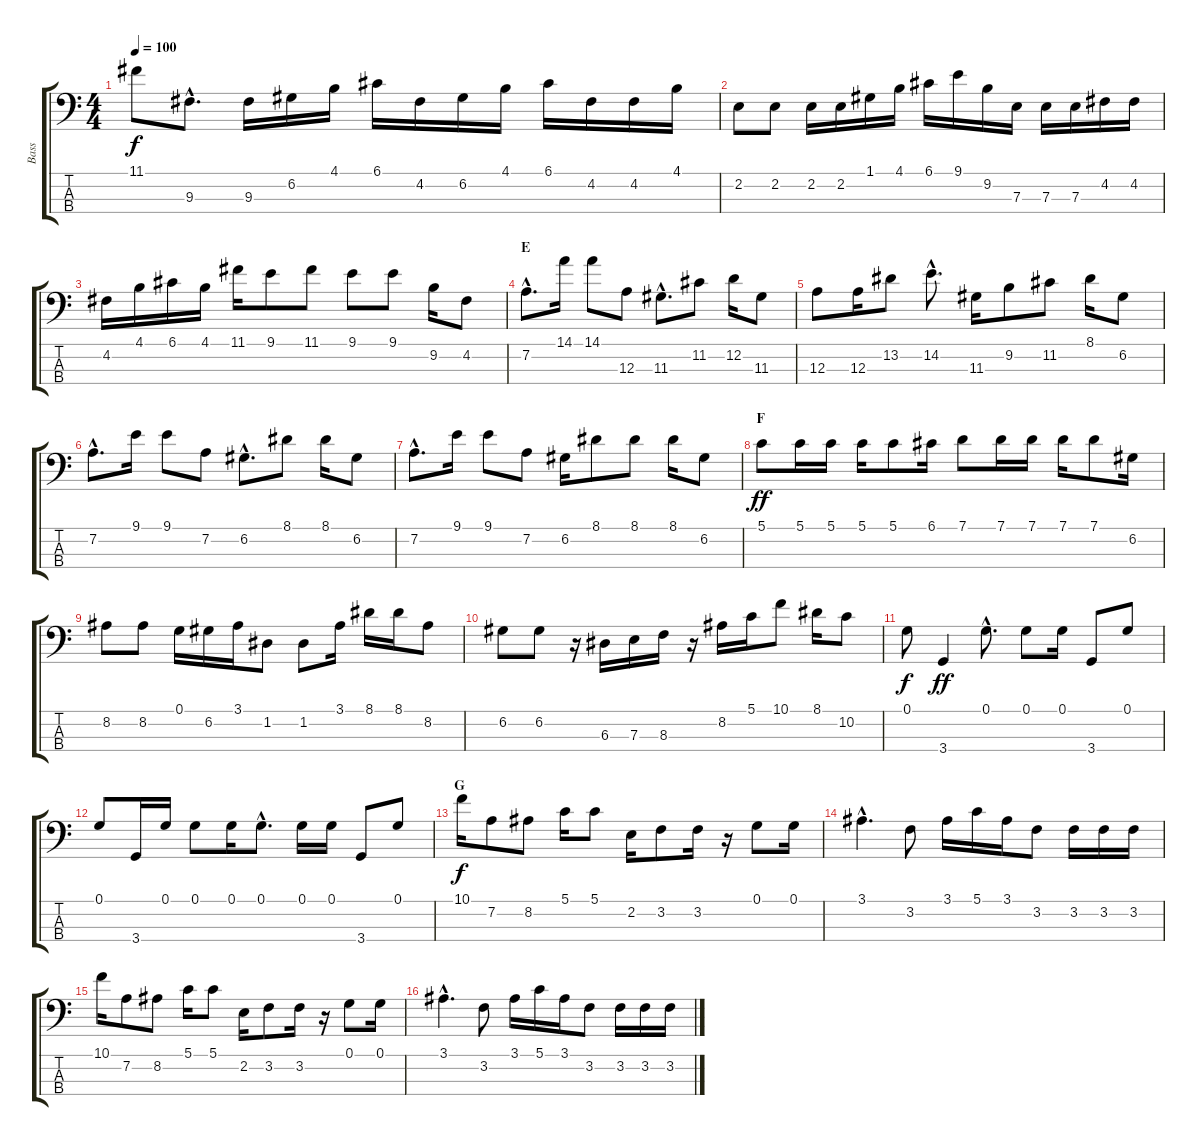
\track ("Bass" "Bass") {instrument acousticbass}
\staff {score tabs}
\tuning (G2 D2 A1 E1) {hide}
\ts (4 4)
\tempo 100
\clef f4
\ks c
11.1.8{dy f} 9.3{hac}.8{d} 9.3.16 6.2.16 4.1.16 6.1.16 4.2.16 6.2.16 4.1.16 6.1.16 4.2.16 4.2.16 4.1.16 |
2.2.8 2.2.8 2.2.16 2.2.16 1.1.16 4.1.16 6.1.16 9.1.16 9.2.16 7.3.16 7.3.16 7.3.16 4.2.16 4.2.16 |
4.2.16 4.1.16 6.1.16 4.1.16 11.1.16 9.1.8 11.1.8 9.1.8 9.1.8 9.2.16 4.2.8 |
\section ("" "E")
7.2{hac}.8{d} 14.1.16 14.1.8 12.3.8 11.3{hac}.8{d} 11.2.8 12.2.16 11.3.8 |
12.3.8 12.3.16 13.2.8 14.2{hac}.8{d} 11.3.16 9.2.8 11.2.8 8.1.16 6.2.8 |
7.2{hac}.8{d} 9.1.16 9.1.8 7.2.8 6.2{hac}.8{d} 8.1.8 8.1.16 6.2.8 |
7.2{hac}.8{d} 9.1.16 9.1.8 7.2.8 6.2.16 8.1.8 8.1.8 8.1.16 6.2.8 |
\section ("" "F")
5.1.8{dy ff} 5.1.16 5.1.16 5.1.16 5.1.8 6.1.16 7.1.8 7.1.16 7.1.16 7.1.16 7.1.8 6.2.16 |
8.2.8 8.2.8 0.1.16 6.2.16 3.1.16 1.2.8 1.2.8 3.1.16 8.1.16 8.1.16 8.2.8 |
6.2.8 6.2.8 r.16 6.3.16 7.3.16 8.3.16 r.16 8.2.16 5.1.16 10.1.8 8.1.16 10.2.8 |
0.1.8{dy f} 3.4.4{dy ff} 0.1{hac}.8{d} 0.1.8 0.1.16 3.4.8 0.1.8 |
0.1.8 3.4.16 0.1.16 0.1.8 0.1.16 0.1{hac}.8{d} 0.1.16 0.1.16 3.4.8 0.1.8 |
\section ("" "G")
10.1.16{dy f} 7.2.8 8.2.8 5.1.16 5.1.8 2.2.16 3.2.8 3.2.16 r.16 0.1.8 0.1.16 |
3.1{hac}.4{d} 3.2.8 3.1.16 5.1.16 3.1.16 3.2.8 3.2.16 3.2.16 3.2.16 |
10.1.16 7.2.8 8.2.8 5.1.16 5.1.8 2.2.16 3.2.8 3.2.16 r.16 0.1.8 0.1.16 |
3.1{hac}.4{d} 3.2.8 3.1.16 5.1.16 3.1.16 3.2.8 3.2.16 3.2.16 3.2.16
